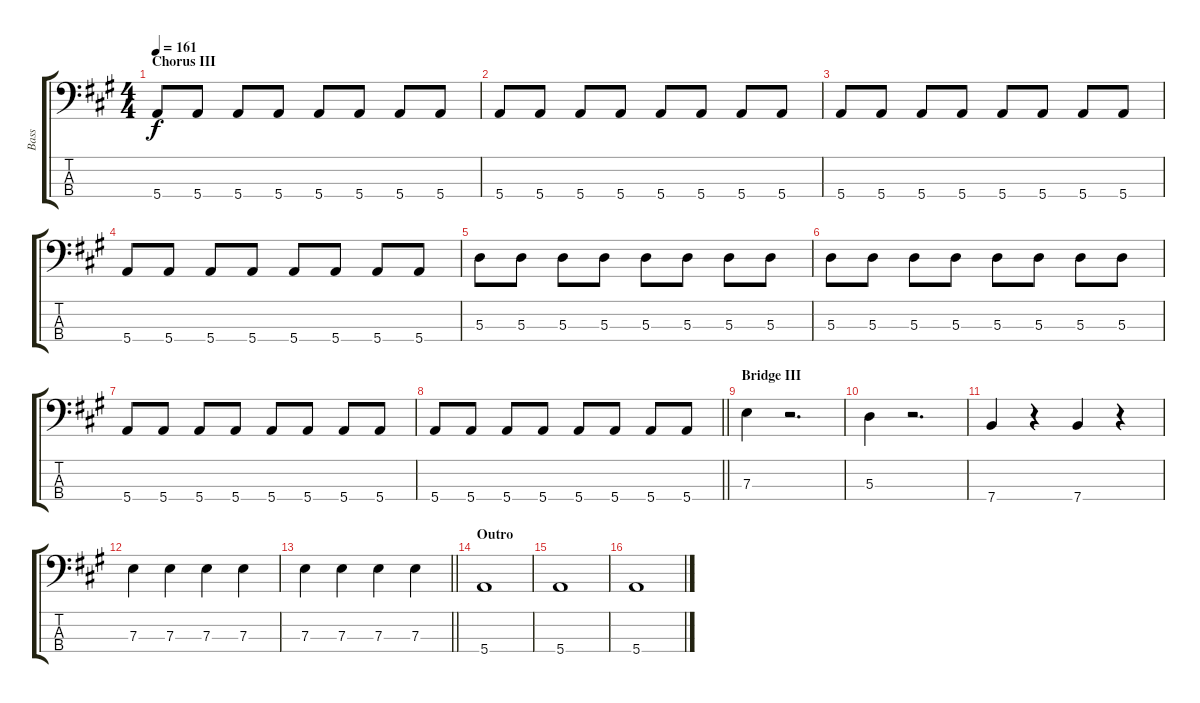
\track ("Bass" "Bass") {instrument electricbassfinger}
\staff {score tabs}
\tuning (G2 D2 A1 E1) {hide}
\ts (4 4)
\section ("" "Chorus III")
\tempo 161
\clef f4
\ks a
5.4.8{dy f} 5.4.8 5.4.8 5.4.8 5.4.8 5.4.8 5.4.8 5.4.8 |
5.4.8 5.4.8 5.4.8 5.4.8 5.4.8 5.4.8 5.4.8 5.4.8 |
5.4.8 5.4.8 5.4.8 5.4.8 5.4.8 5.4.8 5.4.8 5.4.8 |
5.4.8 5.4.8 5.4.8 5.4.8 5.4.8 5.4.8 5.4.8 5.4.8 |
5.3.8 5.3.8 5.3.8 5.3.8 5.3.8 5.3.8 5.3.8 5.3.8 |
5.3.8 5.3.8 5.3.8 5.3.8 5.3.8 5.3.8 5.3.8 5.3.8 |
5.4.8 5.4.8 5.4.8 5.4.8 5.4.8 5.4.8 5.4.8 5.4.8 |
\barLineRight lightlight
5.4.8 5.4.8 5.4.8 5.4.8 5.4.8 5.4.8 5.4.8 5.4.8 |
\section ("" "Bridge III")
7.3.4 r.2{d} |
5.3.4 r.2{d} |
7.4.4 r.4 7.4.4 r.4 |
7.3.4 7.3.4 7.3.4 7.3.4 |
\barLineRight lightlight
7.3.4 7.3.4 7.3.4 7.3.4 |
\section ("" "Outro")
5.4.1 |
5.4.1 |
5.4.1
